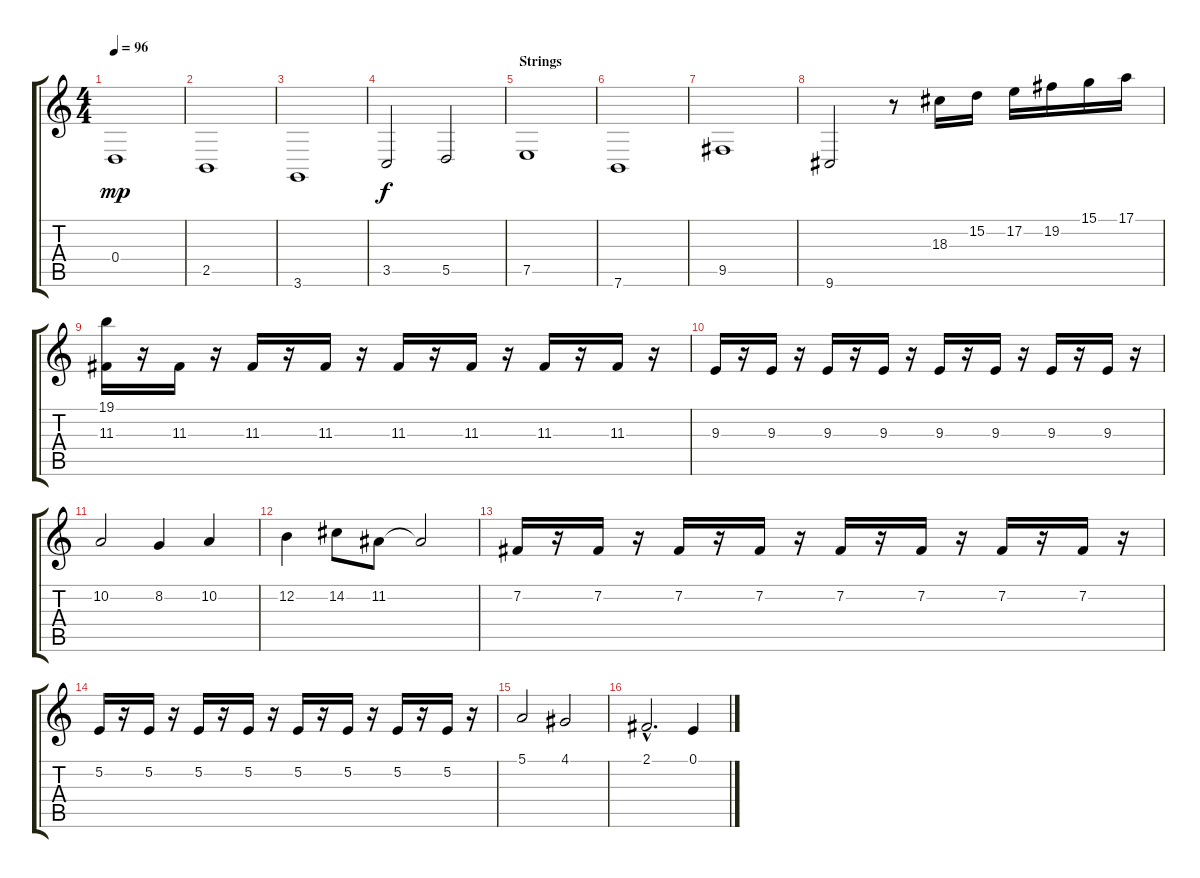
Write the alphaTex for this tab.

\track "" {instrument violin}
\staff {score tabs}
\tuning (E4 B3 G3 D3 A2 E2) {hide}
\ts (4 4)
\tempo 96
\clef g2
\ks c
0.4.1{dy mp} |
2.5.1 |
3.6.1 |
3.5.2{dy f} 5.5.2 |
\section ("" "Strings")
7.5.1 |
7.6.1 |
9.5.1 |
9.6.2 r.8 18.3.16 15.2.16 17.2.16 19.2.16 15.1.16 17.1.16 |
(19.1 11.3).16 r.16 11.3.16{volume 10 instrument violin} r.16 11.3.16 r.16 11.3.16 r.16 11.3.16 r.16 11.3.16 r.16 11.3.16 r.16 11.3.16 r.16 |
9.3.16 r.16 9.3.16 r.16 9.3.16 r.16 9.3.16 r.16 9.3.16 r.16 9.3.16 r.16 9.3.16 r.16 9.3.16 r.16 |
10.2.2 8.2.4 10.2.4 |
12.2.4 14.2.8 11.2.8 11.2{t}.2 |
7.2.16 r.16 7.2.16 r.16 7.2.16 r.16 7.2.16 r.16 7.2.16 r.16 7.2.16 r.16 7.2.16 r.16 7.2.16 r.16 |
5.2.16 r.16 5.2.16 r.16 5.2.16 r.16 5.2.16 r.16 5.2.16 r.16 5.2.16 r.16 5.2.16 r.16 5.2.16 r.16 |
5.1.2 4.1.2 |
2.1{hac}.2{d} 0.1.4
